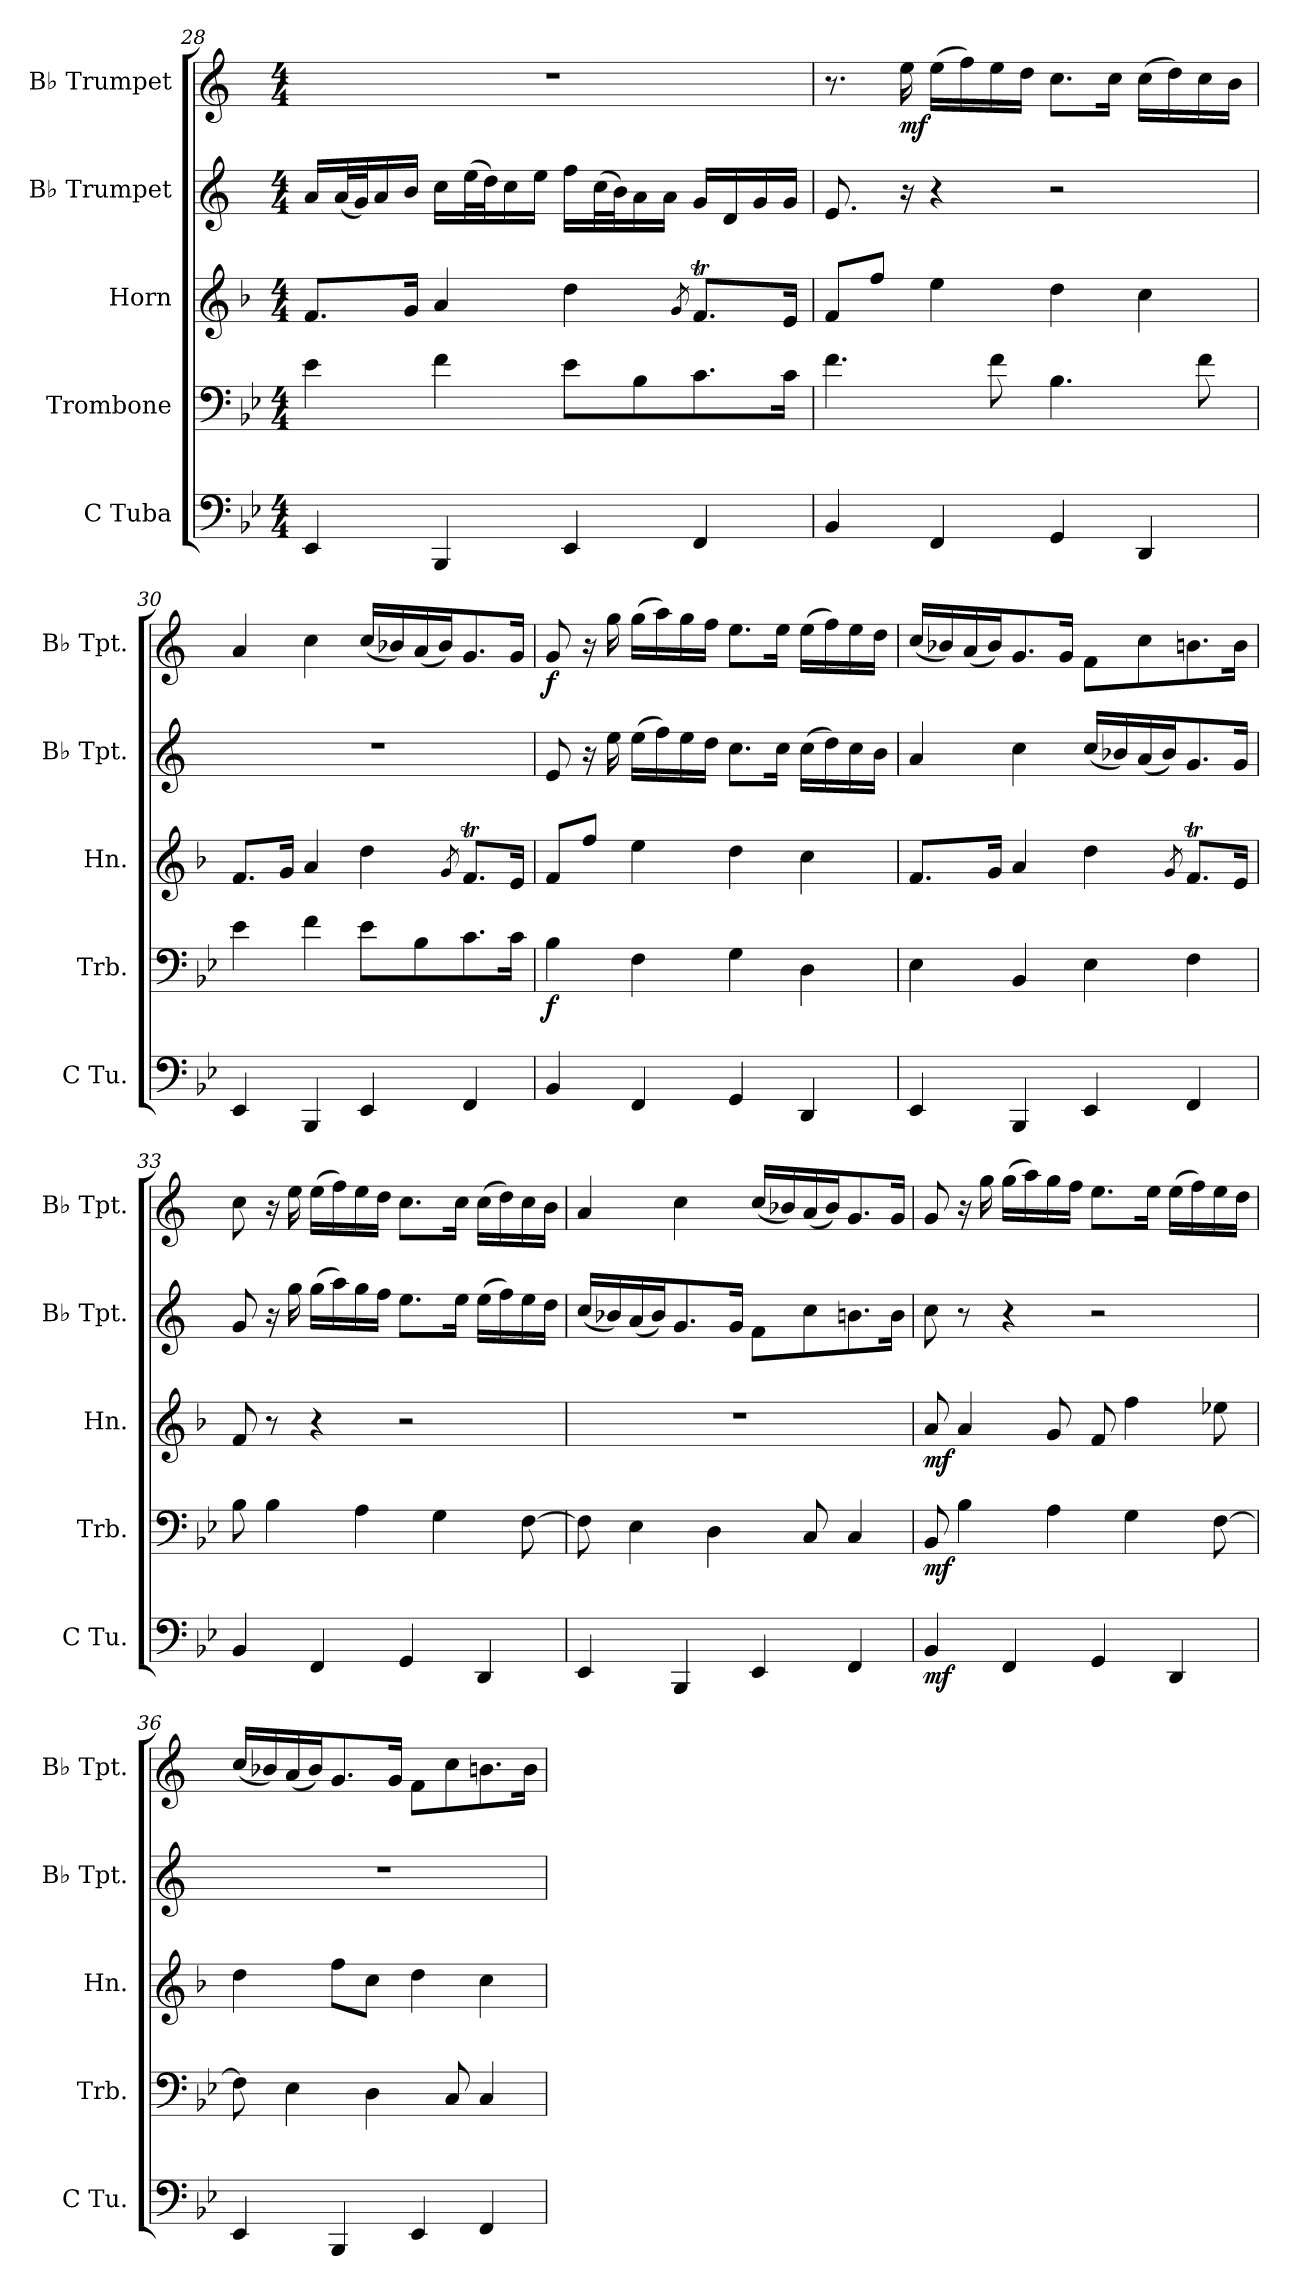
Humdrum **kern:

**kern	**dynam	**kern	**dynam	**kern	**dynam	**kern	**kern	**dynam
*part5	*part5	*part4	*part4	*part3	*part3	*part2	*part1	*part1
*staff5	*staff5	*staff4	*staff4	*staff3	*staff3	*staff2	*staff1	*staff1
*I"C Tuba	*	*I"Trombone	*	*I"Horn	*	*I"B♭ Trumpet	*I"B♭ Trumpet	*
*I'C Tu.	*	*I'Trb.	*	*I'Hn.	*	*I'B♭ Tpt.	*I'B♭ Tpt.	*
*clefF4	*	*clefF4	*	*clefG2	*	*clefG2	*clefG2	*
*	*	*	*	*ITrd4c7	*	*ITrd1c2	*ITrd1c2	*
*k[b-e-]	*	*k[b-e-]	*	*k[b-e-]	*	*k[b-e-]	*k[b-e-]	*
*B-:	*	*B-:	*	*B-:	*	*B-:	*B-:	*
*M4/4	*	*M4/4	*	*M4/4	*	*M4/4	*M4/4	*
=28	=28	=28	=28	=28	=28	=28	=28	=28
4EE-/	.	4e-\	.	8.B-/L	.	16g/LL	1r	.
.	.	.	.	.	.	(32g/L	.	.
.	.	.	.	.	.	32f/J)	.	.
.	.	.	.	.	.	16g/	.	.
.	.	.	.	16c/Jk	.	16a/JJ	.	.
4BBB-/	.	4f\	.	4d/	.	16b-\LL	.	.
.	.	.	.	.	.	(32dd\L	.	.
.	.	.	.	.	.	32cc\J)	.	.
.	.	.	.	.	.	16b-\	.	.
.	.	.	.	.	.	16dd\JJ	.	.
4EE-/	.	8e-\L	.	4g\	.	16ee-\LL	.	.
.	.	.	.	.	.	(32b-\L	.	.
.	.	.	.	.	.	32a\J)	.	.
.	.	8B-\	.	.	.	16g\	.	.
.	.	.	.	.	.	16g\JJ	.	.
.	.	.	.	8qc/	.	.	.	.
4FF/	.	8.c\	.	8.B-T/L	.	16f/LL	.	.
.	.	.	.	.	.	16c/	.	.
.	.	.	.	.	.	16f/	.	.
.	.	16c\Jk	.	16A/Jk	.	16f/JJ	.	.
=29	=29	=29	=29	=29	=29	=29	=29	=29
4BB-/	.	4.f\	.	8B-/L	.	8.d/	8.r	.
.	.	.	.	8b-/J	.	.	.	.
!	!	!	!	!	!	!	!	!LO:DY:b
.	.	.	.	.	.	16r	16dd\	mf
4FF/	.	.	.	4a\	.	4r	(16dd\LL	.
.	.	.	.	.	.	.	16ee-\)	.
.	.	8f\	.	.	.	.	16dd\	.
.	.	.	.	.	.	.	16cc\JJ	.
4GG/	.	4.B-\	.	4g\	.	2r	8.b-\L	.
.	.	.	.	.	.	.	16b-\Jk	.
4DD/	.	.	.	4f\	.	.	(16b-\LL	.
.	.	.	.	.	.	.	16cc\)	.
.	.	8f\	.	.	.	.	16b-\	.
.	.	.	.	.	.	.	16a\JJ	.
=30	=30	=30	=30	=30	=30	=30	=30	=30
4EE-/	.	4e-\	.	8.B-/L	.	1r	4g/	.
.	.	.	.	16c/Jk	.	.	.	.
4BBB-/	.	4f\	.	4d/	.	.	4b-\	.
4EE-/	.	8e-\L	.	4g\	.	.	(16b-/LL	.
.	.	.	.	.	.	.	16a-X/)	.
.	.	8B-\	.	.	.	.	(16g/	.
.	.	.	.	.	.	.	16a-/J)	.
.	.	.	.	8qc/	.	.	.	.
4FF/	.	8.c\	.	8.B-T/L	.	.	8.f/	.
.	.	16c\Jk	.	16A/Jk	.	.	16f/Jk	.
!!LO:LB:g=z
=31	=31	=31	=31	=31	=31	=31	=31	=31
!	!	!	!LO:DY:b	!	!	!	!	!LO:DY:b
4BB-/	.	4B-\	f	8B-/L	.	8d/	8f/	f
.	.	.	.	8b-/J	.	16r	16r	.
.	.	.	.	.	.	16dd\	16ff\	.
4FF/	.	4F\	.	4a\	.	(16dd\LL	(16ff\LL	.
.	.	.	.	.	.	16ee-\)	16gg\)	.
.	.	.	.	.	.	16dd\	16ff\	.
.	.	.	.	.	.	16cc\JJ	16ee-\JJ	.
4GG/	.	4G\	.	4g\	.	8.b-\L	8.dd\L	.
.	.	.	.	.	.	16b-\Jk	16dd\Jk	.
4DD/	.	4D\	.	4f\	.	(16b-\LL	(16dd\LL	.
.	.	.	.	.	.	16cc\)	16ee-\)	.
.	.	.	.	.	.	16b-\	16dd\	.
.	.	.	.	.	.	16a\JJ	16cc\JJ	.
=32	=32	=32	=32	=32	=32	=32	=32	=32
4EE-/	.	4E-\	.	8.B-/L	.	4g/	(16b-/LL	.
.	.	.	.	.	.	.	16a-X/)	.
.	.	.	.	.	.	.	(16g/	.
.	.	.	.	16c/Jk	.	.	16a-/J)	.
4BBB-/	.	4BB-/	.	4d/	.	4b-\	8.f/	.
.	.	.	.	.	.	.	16f/Jk	.
4EE-/	.	4E-\	.	4g\	.	(16b-/LL	8e-\L	.
.	.	.	.	.	.	16a-X/)	.	.
.	.	.	.	.	.	(16g/	8b-\	.
.	.	.	.	.	.	16a-/J)	.	.
.	.	.	.	8qc/	.	.	.	.
4FF/	.	4F\	.	8.B-T/L	.	8.f/	8.an\	.
.	.	.	.	16A/Jk	.	16f/Jk	16a\Jk	.
=33	=33	=33	=33	=33	=33	=33	=33	=33
4BB-/	.	8B-\	.	8B-/	.	8f/	8b-\	.
.	.	4B-\	.	8r	.	16r	16r	.
.	.	.	.	.	.	16ff\	16dd\	.
4FF/	.	.	.	4r	.	(16ff\LL	(16dd\LL	.
.	.	.	.	.	.	16gg\)	16ee-\)	.
.	.	4A\	.	.	.	16ff\	16dd\	.
.	.	.	.	.	.	16ee-\JJ	16cc\JJ	.
4GG/	.	.	.	2r	.	8.dd\L	8.b-\L	.
.	.	4G\	.	.	.	.	.	.
.	.	.	.	.	.	16dd\Jk	16b-\Jk	.
4DD/	.	.	.	.	.	(16dd\LL	(16b-\LL	.
.	.	.	.	.	.	16ee-\)	16cc\)	.
.	.	[8F\	.	.	.	16dd\	16b-\	.
.	.	.	.	.	.	16cc\JJ	16a\JJ	.
=34	=34	=34	=34	=34	=34	=34	=34	=34
4EE-/	.	8F\]	.	1r	.	(16b-/LL	4g/	.
.	.	.	.	.	.	16a-X/)	.	.
.	.	4E-\	.	.	.	(16g/	.	.
.	.	.	.	.	.	16a-/J)	.	.
4BBB-/	.	.	.	.	.	8.f/	4b-\	.
.	.	4D\	.	.	.	.	.	.
.	.	.	.	.	.	16f/Jk	.	.
4EE-/	.	.	.	.	.	8e-\L	(16b-/LL	.
.	.	.	.	.	.	.	16a-X/)	.
.	.	8C/	.	.	.	8b-\	(16g/	.
.	.	.	.	.	.	.	16a-/J)	.
4FF/	.	4C/	.	.	.	8.an\	8.f/	.
.	.	.	.	.	.	16a\Jk	16f/Jk	.
=35	=35	=35	=35	=35	=35	=35	=35	=35
!	!LO:DY:b	!	!LO:DY:b	!	!LO:DY:b	!	!	!
4BB-/	mf	8BB-/	mf	8d/	mf	8b-\	8f/	.
.	.	4B-\	.	4d/	.	8r	16r	.
.	.	.	.	.	.	.	16ff\	.
4FF/	.	.	.	.	.	4r	(16ff\LL	.
.	.	.	.	.	.	.	16gg\)	.
.	.	4A\	.	8c/	.	.	16ff\	.
.	.	.	.	.	.	.	16ee-\JJ	.
4GG/	.	.	.	8B-/	.	2r	8.dd\L	.
.	.	4G\	.	4b-\	.	.	.	.
.	.	.	.	.	.	.	16dd\Jk	.
4DD/	.	.	.	.	.	.	(16dd\LL	.
.	.	.	.	.	.	.	16ee-\)	.
.	.	[8F\	.	8a-X\	.	.	16dd\	.
.	.	.	.	.	.	.	16cc\JJ	.
=36	=36	=36	=36	=36	=36	=36	=36	=36
4EE-/	.	8F\]	.	4g\	.	1r	(16b-/LL	.
.	.	.	.	.	.	.	16a-X/)	.
.	.	4E-\	.	.	.	.	(16g/	.
.	.	.	.	.	.	.	16a-/J)	.
4BBB-/	.	.	.	8b-\L	.	.	8.f/	.
.	.	4D\	.	8f\J	.	.	.	.
.	.	.	.	.	.	.	16f/Jk	.
4EE-/	.	.	.	4g\	.	.	8e-\L	.
.	.	8C/	.	.	.	.	8b-\	.
4FF/	.	4C/	.	4f\	.	.	8.an\	.
.	.	.	.	.	.	.	16a\Jk	.
=	=	=	=	=	=	=	=	=
*-	*-	*-	*-	*-	*-	*-	*-	*-
